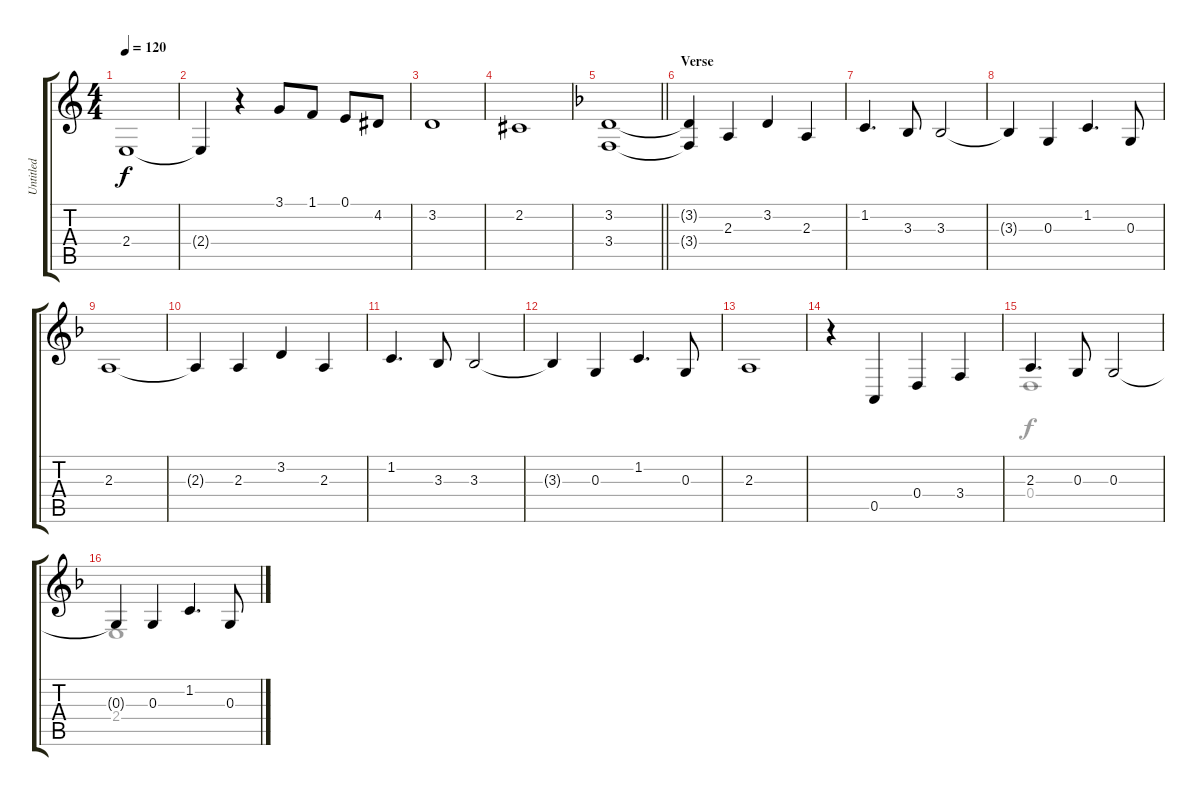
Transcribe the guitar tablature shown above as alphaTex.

\track ("Untitled" "Untitled") {instrument drawbarorgan}
\staff {score tabs}
\tuning (E4 B3 G3 D3 A2 E2) {hide}
\voice
\ts (4 4)
\tempo 120
\clef g2
\ks c
2.4.1{dy f} |
2.4{t}.4 r.4 3.1.8 1.1.8 0.1.8 4.2.8 |
3.2.1 |
2.2.1 |
\barLineRight lightlight
\ks f
(3.2 3.4).1 |
\section ("" "Verse")
(3.2{t} 3.4{t}).4 2.3.4 3.2.4 2.3.4 |
1.2.4{d} 3.3.8 3.3.2 |
3.3{t}.4 0.3.4 1.2.4{d} 0.3.8 |
2.3.1 |
2.3{t}.4 2.3.4 3.2.4 2.3.4 |
1.2.4{d} 3.3.8 3.3.2 |
3.3{t}.4 0.3.4 1.2.4{d} 0.3.8 |
2.3.1 |
r.4 0.5.4 0.4.4 3.4.4 |
2.3.4{d} 0.3.8 0.3.2 |
0.3{t}.4 0.3.4 1.2.4{d} 0.3.8
\voice
\clef g2
\ottava regular
\simile none
\ks c
|
|
|
|
\barLineRight lightlight
\ks f
|
|
|
|
|
|
|
|
|
|
0.4.1 |
2.4.1
